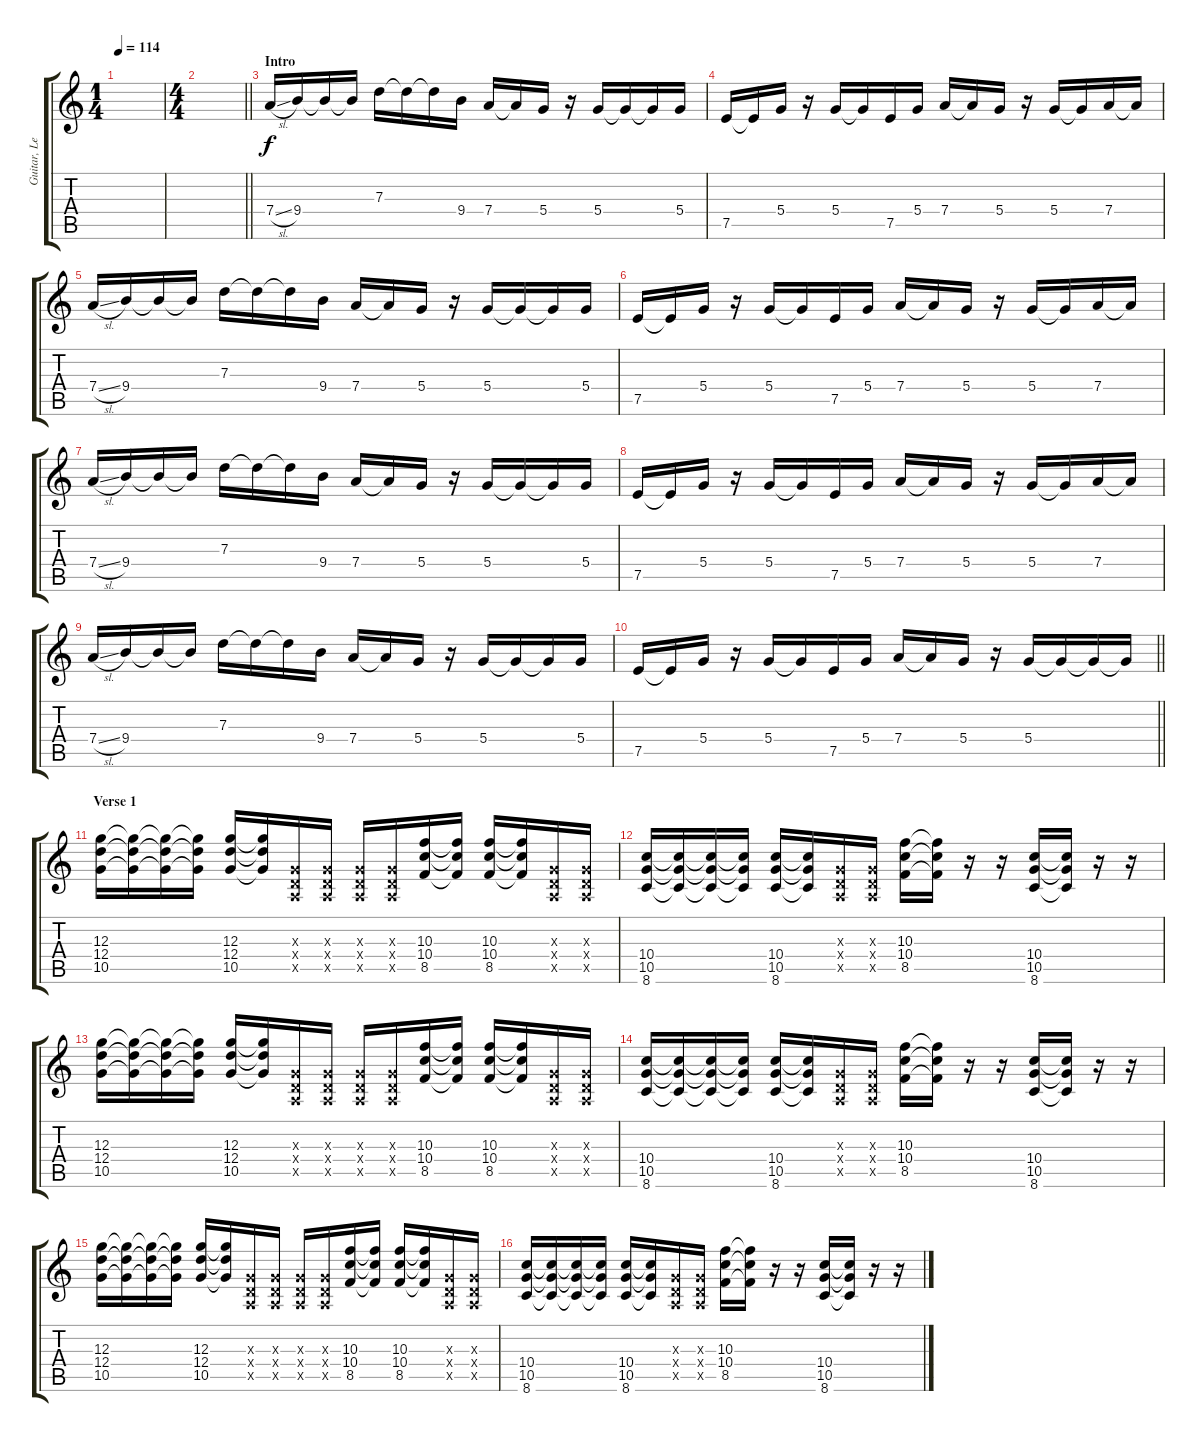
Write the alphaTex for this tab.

\track ("Guitar, Lead" "Guitar, Le") {instrument distortionguitar}
\staff {score tabs}
\tuning (E4 B3 G3 D3 A2 E2) {hide}
\ts (1 4)
\tempo 114
\clef g2
\ks c
|
\ts (4 4)
\barLineRight lightlight
|
\section ("" "Intro")
7.4{sl}.16 9.4.16 9.4{t}.16 9.4{t}.16 7.3.16 7.3{t}.16 7.3{t}.16 9.4.16 7.4.16 7.4{t}.16 5.4.16 r.16 5.4.16 5.4{t}.16 5.4{t}.16 5.4.16 |
7.5.16 7.5{t}.16 5.4.16 r.16 5.4.16 5.4{t}.16 7.5.16 5.4.16 7.4.16 7.4{t}.16 5.4.16 r.16 5.4.16 5.4{t}.16 7.4.16 7.4{t}.16 |
7.4{sl}.16 9.4.16 9.4{t}.16 9.4{t}.16 7.3.16 7.3{t}.16 7.3{t}.16 9.4.16 7.4.16 7.4{t}.16 5.4.16 r.16 5.4.16 5.4{t}.16 5.4{t}.16 5.4.16 |
7.5.16 7.5{t}.16 5.4.16 r.16 5.4.16 5.4{t}.16 7.5.16 5.4.16 7.4.16 7.4{t}.16 5.4.16 r.16 5.4.16 5.4{t}.16 7.4.16 7.4{t}.16 |
7.4{sl}.16 9.4.16 9.4{t}.16 9.4{t}.16 7.3.16 7.3{t}.16 7.3{t}.16 9.4.16 7.4.16 7.4{t}.16 5.4.16 r.16 5.4.16 5.4{t}.16 5.4{t}.16 5.4.16 |
7.5.16 7.5{t}.16 5.4.16 r.16 5.4.16 5.4{t}.16 7.5.16 5.4.16 7.4.16 7.4{t}.16 5.4.16 r.16 5.4.16 5.4{t}.16 7.4.16 7.4{t}.16 |
7.4{sl}.16 9.4.16 9.4{t}.16 9.4{t}.16 7.3.16 7.3{t}.16 7.3{t}.16 9.4.16 7.4.16 7.4{t}.16 5.4.16 r.16 5.4.16 5.4{t}.16 5.4{t}.16 5.4.16 |
\barLineRight lightlight
7.5.16 7.5{t}.16 5.4.16 r.16 5.4.16 5.4{t}.16 7.5.16 5.4.16 7.4.16 7.4{t}.16 5.4.16 r.16 5.4.16 5.4{t}.16 5.4{t}.16 5.4{t}.16 |
\section ("" "Verse 1")
(12.3 12.4 10.5).16 (12.3{t} 12.4{t} 10.5{t}).16 (12.3{t} 12.4{t} 10.5{t}).16 (12.3{t} 12.4{t} 10.5{t}).16 (12.3 12.4 10.5).16 (12.3{t} 12.4{t} 10.5{t}).16 (0.3{x} 0.4{x} 0.5{x}).16 (0.3{x} 0.4{x} 0.5{x}).16 (0.3{x} 0.4{x} 0.5{x}).16 (0.3{x} 0.4{x} 0.5{x}).16 (10.3 10.4 8.5).16 (10.3{t} 10.4{t} 8.5{t}).16 (10.3 10.4 8.5).16 (10.3{t} 10.4{t} 8.5{t}).16 (0.3{x} 0.4{x} 0.5{x}).16 (0.3{x} 0.4{x} 0.5{x}).16 |
(10.4 10.5 8.6).16 (10.4{t} 10.5{t} 8.6{t}).16 (10.4{t} 10.5{t} 8.6{t}).16 (10.4{t} 10.5{t} 8.6{t}).16 (10.4 10.5 8.6).16 (10.4{t} 10.5{t} 8.6{t}).16 (0.3{x} 0.4{x} 0.5{x}).16 (0.3{x} 0.4{x} 0.5{x}).16 (10.3 10.4 8.5).16 (10.3{t} 10.4{t} 8.5{t}).16 r.16 r.16 (10.4 10.5 8.6).16 (10.4{t} 10.5{t} 8.6{t}).16 r.16 r.16 |
(12.3 12.4 10.5).16 (12.3{t} 12.4{t} 10.5{t}).16 (12.3{t} 12.4{t} 10.5{t}).16 (12.3{t} 12.4{t} 10.5{t}).16 (12.3 12.4 10.5).16 (12.3{t} 12.4{t} 10.5{t}).16 (0.3{x} 0.4{x} 0.5{x}).16 (0.3{x} 0.4{x} 0.5{x}).16 (0.3{x} 0.4{x} 0.5{x}).16 (0.3{x} 0.4{x} 0.5{x}).16 (10.3 10.4 8.5).16 (10.3{t} 10.4{t} 8.5{t}).16 (10.3 10.4 8.5).16 (10.3{t} 10.4{t} 8.5{t}).16 (0.3{x} 0.4{x} 0.5{x}).16 (0.3{x} 0.4{x} 0.5{x}).16 |
(10.4 10.5 8.6).16 (10.4{t} 10.5{t} 8.6{t}).16 (10.4{t} 10.5{t} 8.6{t}).16 (10.4{t} 10.5{t} 8.6{t}).16 (10.4 10.5 8.6).16 (10.4{t} 10.5{t} 8.6{t}).16 (0.3{x} 0.4{x} 0.5{x}).16 (0.3{x} 0.4{x} 0.5{x}).16 (10.3 10.4 8.5).16 (10.3{t} 10.4{t} 8.5{t}).16 r.16 r.16 (10.4 10.5 8.6).16 (10.4{t} 10.5{t} 8.6{t}).16 r.16 r.16 |
(12.3 12.4 10.5).16 (12.3{t} 12.4{t} 10.5{t}).16 (12.3{t} 12.4{t} 10.5{t}).16 (12.3{t} 12.4{t} 10.5{t}).16 (12.3 12.4 10.5).16 (12.3{t} 12.4{t} 10.5{t}).16 (0.3{x} 0.4{x} 0.5{x}).16 (0.3{x} 0.4{x} 0.5{x}).16 (0.3{x} 0.4{x} 0.5{x}).16 (0.3{x} 0.4{x} 0.5{x}).16 (10.3 10.4 8.5).16 (10.3{t} 10.4{t} 8.5{t}).16 (10.3 10.4 8.5).16 (10.3{t} 10.4{t} 8.5{t}).16 (0.3{x} 0.4{x} 0.5{x}).16 (0.3{x} 0.4{x} 0.5{x}).16 |
(10.4 10.5 8.6).16 (10.4{t} 10.5{t} 8.6{t}).16 (10.4{t} 10.5{t} 8.6{t}).16 (10.4{t} 10.5{t} 8.6{t}).16 (10.4 10.5 8.6).16 (10.4{t} 10.5{t} 8.6{t}).16 (0.3{x} 0.4{x} 0.5{x}).16 (0.3{x} 0.4{x} 0.5{x}).16 (10.3 10.4 8.5).16 (10.3{t} 10.4{t} 8.5{t}).16 r.16 r.16 (10.4 10.5 8.6).16 (10.4{t} 10.5{t} 8.6{t}).16 r.16 r.16
